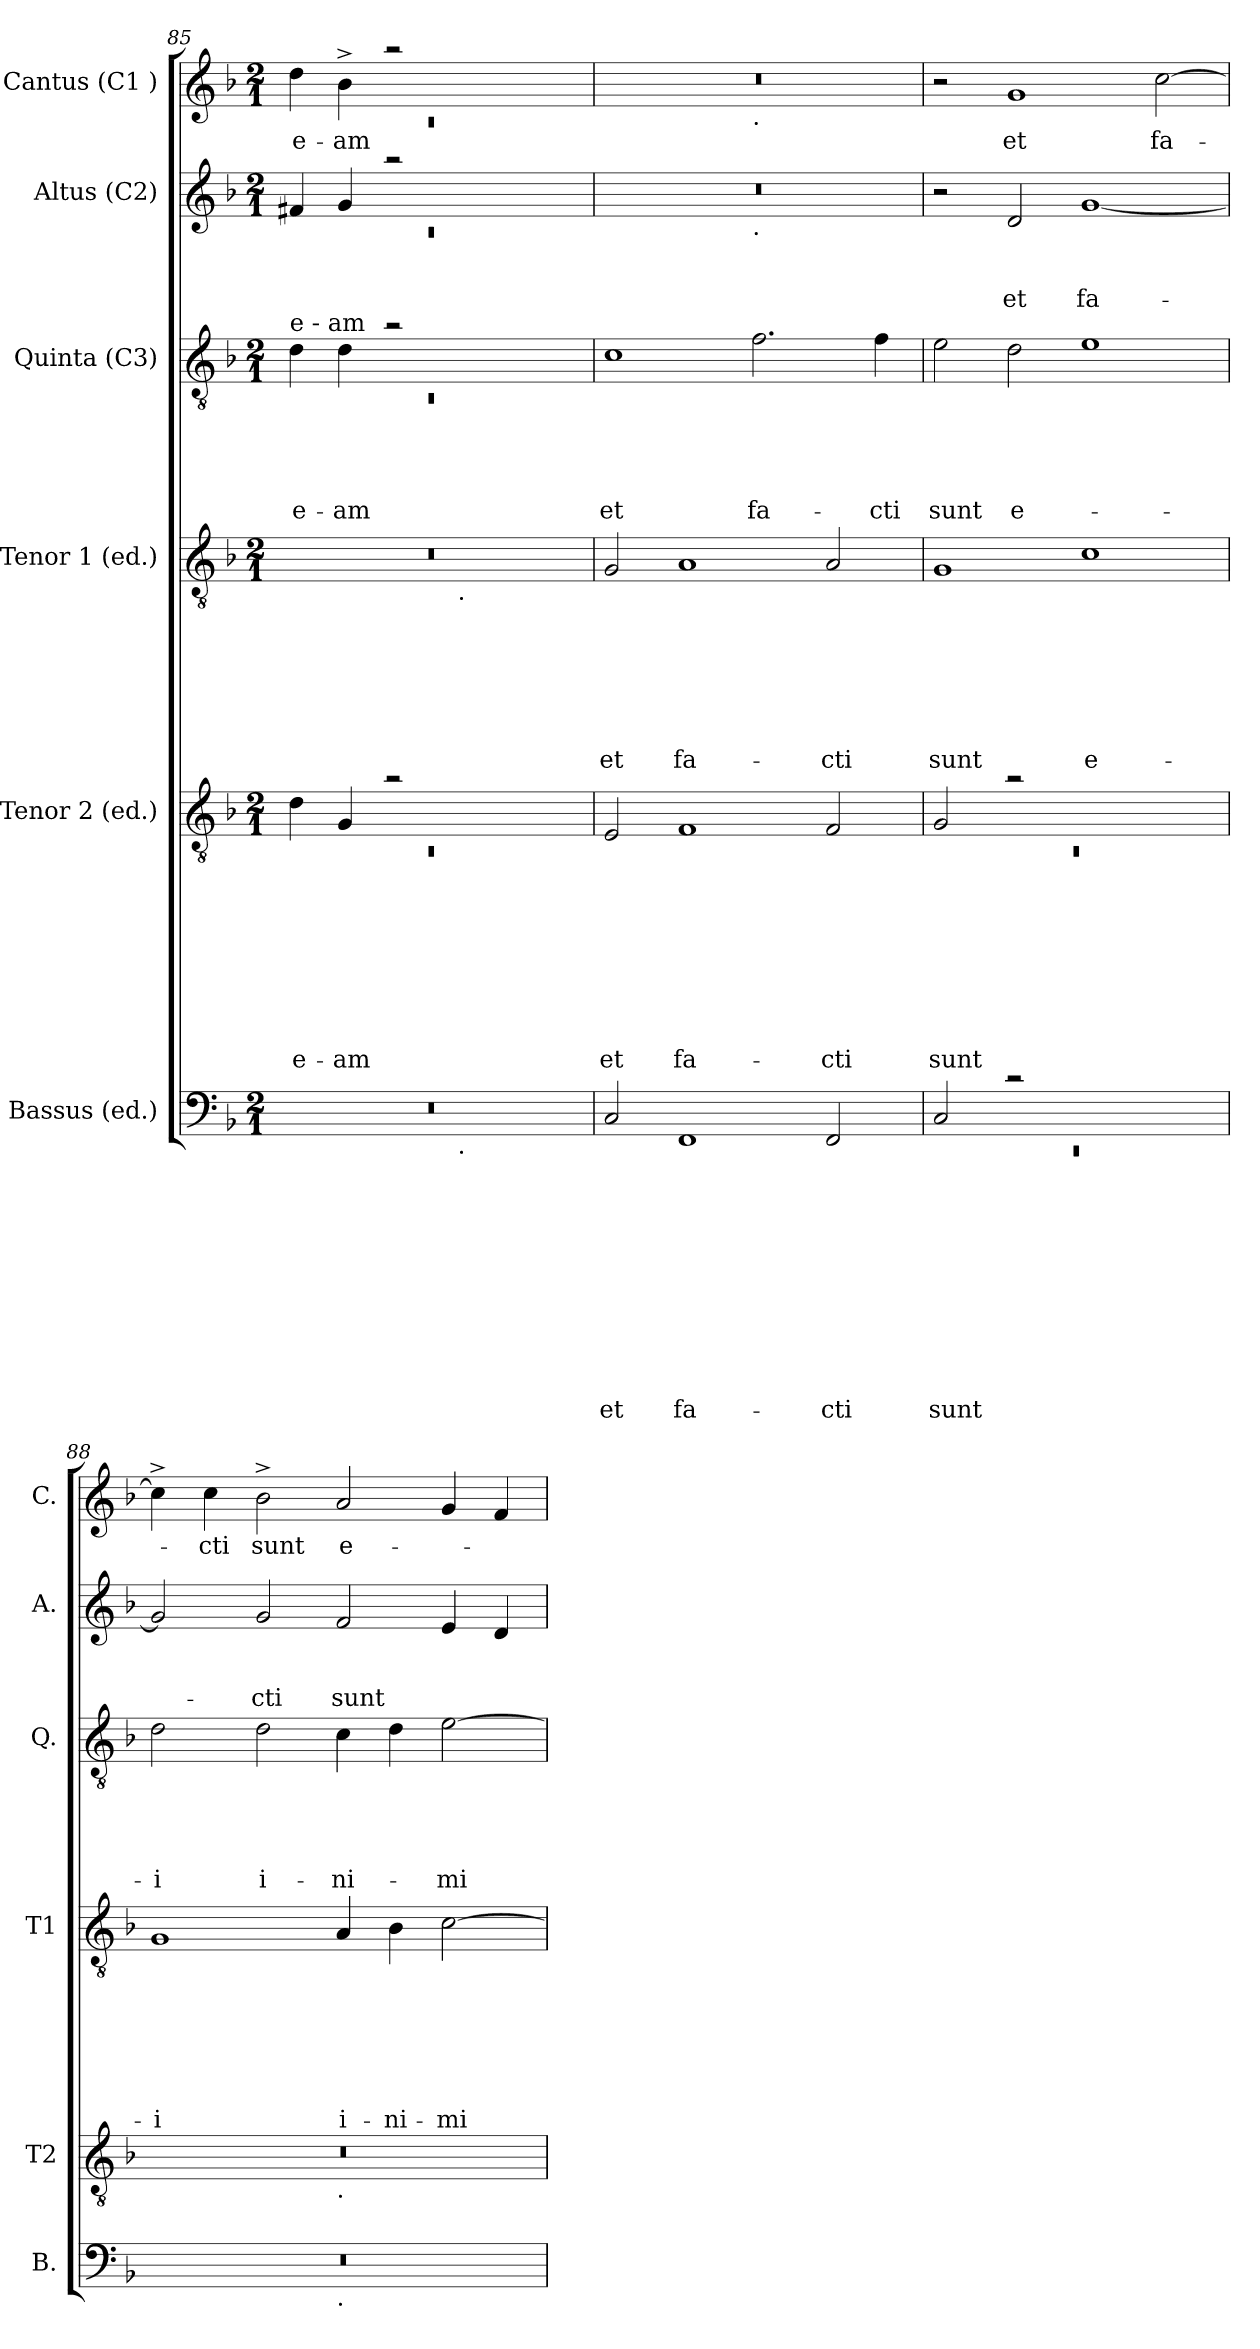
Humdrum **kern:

**kern	**text	**text	**text	**text	**text	**text	**text	**text	**text	**text	**text	**kern	**text	**text	**text	**text	**text	**text	**text	**text	**text	**kern	**text	**text	**text	**text	**text	**text	**text	**kern	**text	**text	**text	**text	**text	**kern	**text	**text	**text	**kern	**text
*part6	*part6	*part6	*part6	*part6	*part6	*part6	*part6	*part6	*part6	*part6	*part6	*part5	*part5	*part5	*part5	*part5	*part5	*part5	*part5	*part5	*part5	*part4	*part4	*part4	*part4	*part4	*part4	*part4	*part4	*part3	*part3	*part3	*part3	*part3	*part3	*part2	*part2	*part2	*part2	*part1	*part1
*staff6	*staff6	*staff6	*staff6	*staff6	*staff6	*staff6	*staff6	*staff6	*staff6	*staff6	*staff6	*staff5	*staff5	*staff5	*staff5	*staff5	*staff5	*staff5	*staff5	*staff5	*staff5	*staff4	*staff4	*staff4	*staff4	*staff4	*staff4	*staff4	*staff4	*staff3	*staff3	*staff3	*staff3	*staff3	*staff3	*staff2	*staff2	*staff2	*staff2	*staff1	*staff1
*I"Bassus (ed.)	*	*	*	*	*	*	*	*	*	*	*	*I"Tenor 2 (ed.)	*	*	*	*	*	*	*	*	*	*I"Tenor 1 (ed.)	*	*	*	*	*	*	*	*I"Quinta (C3)	*	*	*	*	*	*I"Altus (C2)	*	*	*	*I"Cantus (C1 )	*
*I'B.	*	*	*	*	*	*	*	*	*	*	*	*I'T2	*	*	*	*	*	*	*	*	*	*I'T1	*	*	*	*	*	*	*	*I'Q.	*	*	*	*	*	*I'A.	*	*	*	*I'C.	*
*clefF4	*	*	*	*	*	*	*	*	*	*	*	*clefGv2	*	*	*	*	*	*	*	*	*	*clefGv2	*	*	*	*	*	*	*	*clefGv2	*	*	*	*	*	*clefG2	*	*	*	*clefG2	*
*k[b-]	*	*	*	*	*	*	*	*	*	*	*	*k[b-]	*	*	*	*	*	*	*	*	*	*k[b-]	*	*	*	*	*	*	*	*k[b-]	*	*	*	*	*	*k[b-]	*	*	*	*k[b-]	*
*F:	*	*	*	*	*	*	*	*	*	*	*	*F:	*	*	*	*	*	*	*	*	*	*F:	*	*	*	*	*	*	*	*F:	*	*	*	*	*	*F:	*	*	*	*F:	*
*M2/1	*	*	*	*	*	*	*	*	*	*	*	*M2/1	*	*	*	*	*	*	*	*	*	*M2/1	*	*	*	*	*	*	*	*M2/1	*	*	*	*	*	*M2/1	*	*	*	*M2/1	*
=85	=85	=85	=85	=85	=85	=85	=85	=85	=85	=85	=85	=85	=85	=85	=85	=85	=85	=85	=85	=85	=85	=85	=85	=85	=85	=85	=85	=85	=85	=85	=85	=85	=85	=85	=85	=85	=85	=85	=85	=85	=85
*	*	*	*	*	*	*	*	*	*	*	*	*^	*	*	*	*	*	*	*	*	*	*	*	*	*	*	*	*	*	*^	*	*	*	*	*	*^	*	*	*	*^	*
!	!	!	!	!	!	!	!	!	!	!	!	!	!	!	!	!	!	!	!	!	!	!	!	!	!	!	!	!	!	!	!LO:TX:a:t=e - am	!	!	!	!	!	!	!	!	!	!	!	!	!	!
!	!	!	!	!	!	!	!	!	!	!	!	!	!LO:N:vis=1	!	!	!	!	!	!	!	!	!LO:LY:b	!	!	!	!	!	!	!	!	!	!LO:N:vis=1	!	!	!	!	!LO:LY:b	!	!LO:N:vis=1	!	!	!	!	!LO:N:vis=1	!LO:LY:b
*^	*	*	*	*	*	*	*	*	*	*	*	*	*	*	*	*	*	*	*	*	*	*	*^	*	*	*	*	*	*	*	*	*	*	*	*	*	*	*	*	*	*	*	*	*	*
0r	2ryy	.	.	.	.	.	.	.	.	.	.	.	4d\	0rC	.	.	.	.	.	.	.	.	e-	0r	2ryy	.	.	.	.	.	.	.	4d\	0rC	.	.	.	.	e-	4f#X/	0rc	.	.	.	4dd\	0rc	e-
!	!	!	!	!	!	!	!	!	!	!	!	!	!	!	!	!	!	!	!	!	!	!	!LO:LY:b	!	!	!	!	!	!	!	!	!	!	!	!	!	!	!	!LO:LY:b	!	!	!	!	!	!	!	!LO:LY:b
.	.	.	.	.	.	.	.	.	.	.	.	.	4G/	.	.	.	.	.	.	.	.	.	-am	.	.	.	.	.	.	.	.	.	4d\	.	.	.	.	.	-am	4g/	.	.	.	.	4b-^<\	.	-am
.	4...ryy	.	.	.	.	.	.	.	.	.	.	.	2ra	.	.	.	.	.	.	.	.	.	.	.	4...ryy	.	.	.	.	.	.	.	2ra	.	.	.	.	.	.	2raa	.	.	.	.	2raa	.	.
!	!	!	!	!	!	!	!	!	!	!	!	!	!	!	!	!	!	!	!	!	!	!	!	!	!LO:TX:b:t=.	!	!	!	!	!	!	!	!	!	!	!	!	!	!	!	!	!	!	!	!	!	!
!	!LO:TX:b:t=.	!	!	!	!	!	!	!	!	!	!	!	!	!	!	!	!	!	!	!	!	!	!	!	!	!	!	!	!	!	!	!	!	!	!	!	!	!	!	!	!	!	!	!	!	!	!
.	1ryy	.	.	.	.	.	.	.	.	.	.	.	.	.	.	.	.	.	.	.	.	.	.	.	1ryy	.	.	.	.	.	.	.	.	.	.	.	.	.	.	.	.	.	.	.	.	.	.
.	.	.	.	.	.	.	.	.	.	.	.	.	1ryy	.	.	.	.	.	.	.	.	.	.	.	.	.	.	.	.	.	.	.	1ryy	.	.	.	.	.	.	1ryy	.	.	.	.	1ryy	.	.
.	32ryy	.	.	.	.	.	.	.	.	.	.	.	.	.	.	.	.	.	.	.	.	.	.	.	32ryy	.	.	.	.	.	.	.	.	.	.	.	.	.	.	.	.	.	.	.	.	.	.
!!LO:LB:g=z	!!
=86	=86	=86	=86	=86	=86	=86	=86	=86	=86	=86	=86	=86	=86	=86	=86	=86	=86	=86	=86	=86	=86	=86	=86	=86	=86	=86	=86	=86	=86	=86	=86	=86	=86	=86	=86	=86	=86	=86	=86	=86	=86	=86	=86	=86	=86	=86	=86
!	!	!	!	!	!	!	!	!	!	!	!	!LO:LY:b	!	!	!	!	!	!	!	!	!	!	!LO:LY:b	!	!	!	!	!	!	!	!	!LO:LY:b	!	!	!	!	!	!	!LO:LY:b	!	!	!	!	!	!	!	!
*v	*v	*	*	*	*	*	*	*	*	*	*	*	*	*	*	*	*	*	*	*	*	*	*	*v	*v	*	*	*	*	*	*	*	*v	*v	*	*	*	*	*	*	*	*	*	*	*	*	*
*	*	*	*	*	*	*	*	*	*	*	*	*v	*v	*	*	*	*	*	*	*	*	*	*	*	*	*	*	*	*	*	*	*	*	*	*	*	*	*	*	*	*	*	*	*
2C/	.	.	.	.	.	.	.	.	.	.	et	2E/	.	.	.	.	.	.	.	.	et	2G/	.	.	.	.	.	.	et	1c	.	.	.	.	et	0r	1ryy	.	.	.	0r	1ryy	.
!	!	!	!	!	!	!	!	!	!	!	!LO:LY:b	!	!	!	!	!	!	!	!	!	!LO:LY:b	!	!	!	!	!	!	!	!LO:LY:b	!	!	!	!	!	!	!	!	!	!	!	!	!	!
1FF	.	.	.	.	.	.	.	.	.	.	fa-	1F	.	.	.	.	.	.	.	.	fa-	1A	.	.	.	.	.	.	fa-	.	.	.	.	.	.	.	.	.	.	.	.	.	.
!	!	!	!	!	!	!	!	!	!	!	!	!	!	!	!	!	!	!	!	!	!	!	!	!	!	!	!	!	!	!	!	!	!	!	!	!	!	!	!	!	!	!LO:TX:b:t=.	!
!	!	!	!	!	!	!	!	!	!	!	!	!	!	!	!	!	!	!	!	!	!	!	!	!	!	!	!	!	!	!	!	!	!	!	!	!	!LO:TX:b:t=.	!	!	!	!	!	!
!	!	!	!	!	!	!	!	!	!	!	!	!	!	!	!	!	!	!	!	!	!	!	!	!	!	!	!	!	!	!	!	!	!	!	!LO:LY:b	!	!	!	!	!	!	!	!
.	.	.	.	.	.	.	.	.	.	.	.	.	.	.	.	.	.	.	.	.	.	.	.	.	.	.	.	.	.	2.f\	.	.	.	.	fa-	.	1ryy	.	.	.	.	1ryy	.
!	!	!	!	!	!	!	!	!	!	!	!LO:LY:b	!	!	!	!	!	!	!	!	!	!LO:LY:b	!	!	!	!	!	!	!	!LO:LY:b	!	!	!	!	!	!	!	!	!	!	!	!	!	!
2FF/	.	.	.	.	.	.	.	.	.	.	-cti	2F/	.	.	.	.	.	.	.	.	-cti	2A/	.	.	.	.	.	.	-cti	.	.	.	.	.	.	.	.	.	.	.	.	.	.
!	!	!	!	!	!	!	!	!	!	!	!	!	!	!	!	!	!	!	!	!	!	!	!	!	!	!	!	!	!	!	!	!	!	!	!LO:LY:b	!	!	!	!	!	!	!	!
.	.	.	.	.	.	.	.	.	.	.	.	.	.	.	.	.	.	.	.	.	.	.	.	.	.	.	.	.	.	4f\	.	.	.	.	-cti	.	.	.	.	.	.	.	.
=87	=87	=87	=87	=87	=87	=87	=87	=87	=87	=87	=87	=87	=87	=87	=87	=87	=87	=87	=87	=87	=87	=87	=87	=87	=87	=87	=87	=87	=87	=87	=87	=87	=87	=87	=87	=87	=87	=87	=87	=87	=87	=87	=87
*^	*	*	*	*	*	*	*	*	*	*	*	*^	*	*	*	*	*	*	*	*	*	*	*	*	*	*	*	*	*	*	*	*	*	*	*	*	*	*	*	*	*	*	*
!	!LO:N:vis=1	!	!	!	!	!	!	!	!	!	!	!LO:LY:b	!	!LO:N:vis=1	!	!	!	!	!	!	!	!	!LO:LY:b	!	!	!	!	!	!	!	!LO:LY:b	!	!	!	!	!	!LO:LY:b	!	!	!	!	!	!	!	!
*	*	*	*	*	*	*	*	*	*	*	*	*	*	*	*	*	*	*	*	*	*	*	*	*	*	*	*	*	*	*	*	*	*	*	*	*	*	*v	*v	*	*	*	*	*	*
*	*	*	*	*	*	*	*	*	*	*	*	*	*	*	*	*	*	*	*	*	*	*	*	*	*	*	*	*	*	*	*	*	*	*	*	*	*	*	*	*	*	*v	*v	*
2C/	0rEE	.	.	.	.	.	.	.	.	.	.	sunt	2G/	0rC	.	.	.	.	.	.	.	.	sunt	1G	.	.	.	.	.	.	sunt	2e\	.	.	.	.	sunt	2r	.	.	.	2r	.
!	!	!	!	!	!	!	!	!	!	!	!	!	!	!	!	!	!	!	!	!	!	!	!	!	!	!	!	!	!	!	!	!	!	!	!	!	!LO:LY:b:rj	!	!	!	!LO:LY:b	!	!LO:LY:b
2rc	.	.	.	.	.	.	.	.	.	.	.	.	2ra	.	.	.	.	.	.	.	.	.	.	.	.	.	.	.	.	.	.	2d\	.	.	.	.	e-	2d/	.	.	et	1g	et
!	!	!	!	!	!	!	!	!	!	!	!	!	!	!	!	!	!	!	!	!	!	!	!	!	!	!	!	!	!	!	!LO:LY:b:rj	!	!	!	!	!	!	!	!	!	!LO:LY:b	!	!
1ryy	.	.	.	.	.	.	.	.	.	.	.	.	1ryy	.	.	.	.	.	.	.	.	.	.	1c	.	.	.	.	.	.	e-	1e	.	.	.	.	.	[<1g	.	.	fa-	.	.
!	!	!	!	!	!	!	!	!	!	!	!	!	!	!	!	!	!	!	!	!	!	!	!	!	!	!	!	!	!	!	!	!	!	!	!	!	!	!	!	!	!	!	!LO:LY:b
.	.	.	.	.	.	.	.	.	.	.	.	.	.	.	.	.	.	.	.	.	.	.	.	.	.	.	.	.	.	.	.	.	.	.	.	.	.	.	.	.	.	[>2cc\	fa-
=88	=88	=88	=88	=88	=88	=88	=88	=88	=88	=88	=88	=88	=88	=88	=88	=88	=88	=88	=88	=88	=88	=88	=88	=88	=88	=88	=88	=88	=88	=88	=88	=88	=88	=88	=88	=88	=88	=88	=88	=88	=88	=88	=88
!	!	!	!	!	!	!	!	!	!	!	!	!	!	!	!	!	!	!	!	!	!	!	!	!	!	!	!	!	!	!	!LO:LY:b:rj	!	!	!	!	!	!LO:LY:b	!	!	!	!	!	!
0r	1ryy	.	.	.	.	.	.	.	.	.	.	.	0r	1ryy	.	.	.	.	.	.	.	.	.	1G	.	.	.	.	.	.	-i	2d\	.	.	.	.	-i	2g/]	.	.	.	4cc^>\]	.
!	!	!	!	!	!	!	!	!	!	!	!	!	!	!	!	!	!	!	!	!	!	!	!	!	!	!	!	!	!	!	!	!	!	!	!	!	!	!	!	!	!	!	!LO:LY:b
.	.	.	.	.	.	.	.	.	.	.	.	.	.	.	.	.	.	.	.	.	.	.	.	.	.	.	.	.	.	.	.	.	.	.	.	.	.	.	.	.	.	4cc\	-cti
!	!	!	!	!	!	!	!	!	!	!	!	!	!	!	!	!	!	!	!	!	!	!	!	!	!	!	!	!	!	!	!	!	!	!	!	!	!LO:LY:b	!	!	!	!LO:LY:b	!	!LO:LY:b
.	.	.	.	.	.	.	.	.	.	.	.	.	.	.	.	.	.	.	.	.	.	.	.	.	.	.	.	.	.	.	.	2d\	.	.	.	.	i-	2g/	.	.	-cti	2b-^>\	sunt
!	!	!	!	!	!	!	!	!	!	!	!	!	!	!LO:TX:b:t=.	!	!	!	!	!	!	!	!	!	!	!	!	!	!	!	!	!	!	!	!	!	!	!	!	!	!	!	!	!
!	!LO:TX:b:t=.	!	!	!	!	!	!	!	!	!	!	!	!	!	!	!	!	!	!	!	!	!	!	!	!	!	!	!	!	!	!	!	!	!	!	!	!	!	!	!	!	!	!
!	!	!	!	!	!	!	!	!	!	!	!	!	!	!	!	!	!	!	!	!	!	!	!	!	!	!	!	!	!	!	!LO:LY:b	!	!	!	!	!	!LO:LY:b	!	!	!	!LO:LY:b	!	!LO:LY:b:rj
.	1ryy	.	.	.	.	.	.	.	.	.	.	.	.	1ryy	.	.	.	.	.	.	.	.	.	4A/	.	.	.	.	.	.	i-	4c\	.	.	.	.	-ni-	2f/	.	.	sunt	2a/	e-
!	!	!	!	!	!	!	!	!	!	!	!	!	!	!	!	!	!	!	!	!	!	!	!	!	!	!	!	!	!	!	!LO:LY:b	!	!	!	!	!	!	!	!	!	!	!	!
.	.	.	.	.	.	.	.	.	.	.	.	.	.	.	.	.	.	.	.	.	.	.	.	4B-\	.	.	.	.	.	.	-ni-	4d\	.	.	.	.	.	.	.	.	.	.	.
!	!	!	!	!	!	!	!	!	!	!	!	!	!	!	!	!	!	!	!	!	!	!	!	!	!	!	!	!	!	!	!LO:LY:b	!	!	!	!	!	!LO:LY:b	!	!	!	!	!	!
.	.	.	.	.	.	.	.	.	.	.	.	.	.	.	.	.	.	.	.	.	.	.	.	[>2c\	.	.	.	.	.	.	-mi-	[>2e\	.	.	.	.	-mi-	4e/	.	.	.	4g/	.
.	.	.	.	.	.	.	.	.	.	.	.	.	.	.	.	.	.	.	.	.	.	.	.	.	.	.	.	.	.	.	.	.	.	.	.	.	.	4d/	.	.	.	4f/	.
*v	*v	*	*	*	*	*	*	*	*	*	*	*	*	*	*	*	*	*	*	*	*	*	*	*	*	*	*	*	*	*	*	*	*	*	*	*	*	*	*	*	*	*	*
*	*	*	*	*	*	*	*	*	*	*	*	*v	*v	*	*	*	*	*	*	*	*	*	*	*	*	*	*	*	*	*	*	*	*	*	*	*	*	*	*	*	*	*
=	=	=	=	=	=	=	=	=	=	=	=	=	=	=	=	=	=	=	=	=	=	=	=	=	=	=	=	=	=	=	=	=	=	=	=	=	=	=	=	=	=
*-	*-	*-	*-	*-	*-	*-	*-	*-	*-	*-	*-	*-	*-	*-	*-	*-	*-	*-	*-	*-	*-	*-	*-	*-	*-	*-	*-	*-	*-	*-	*-	*-	*-	*-	*-	*-	*-	*-	*-	*-	*-
